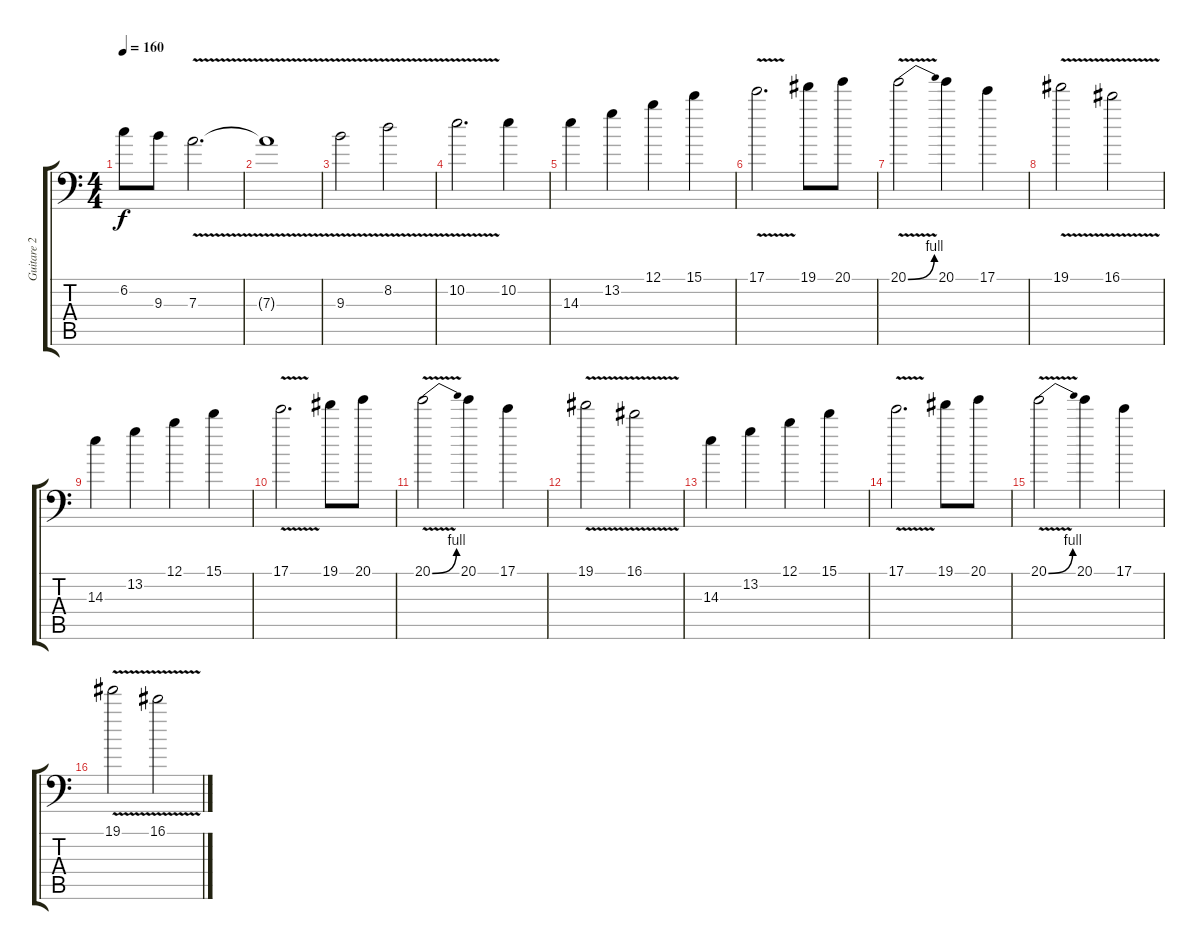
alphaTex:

\track ("Guitare 2" "Guitare 2") {instrument distortionguitar}
\staff {score tabs}
\tuning (B3 Gb3 D3 A2 E2 A1) {hide}
\ts (4 4)
\tempo 160
\clef f4
\ks c
6.2.8{dy f} 9.3.8 7.3{v}.2{d} |
7.3{t}.1 |
9.3{v}.2 8.2{v}.2 |
10.2{v}.2{d} 10.2.4 |
14.3.4 13.2.4 12.1.4 15.1.4 |
17.1{v}.2{d} 19.1.8 20.1.8 |
20.1{be (bend 0 0 60 4) v}.2 20.1.4 17.1.4 |
19.1{v}.2 16.1{v}.2 |
14.3.4 13.2.4 12.1.4 15.1.4 |
17.1{v}.2{d} 19.1.8 20.1.8 |
20.1{be (bend 0 0 60 4) v}.2 20.1.4 17.1.4 |
19.1{v}.2 16.1{v}.2 |
14.3.4 13.2.4 12.1.4 15.1.4 |
17.1{v}.2{d} 19.1.8 20.1.8 |
20.1{be (bend 0 0 60 4) v}.2 20.1.4 17.1.4 |
19.1{v}.2 16.1{v}.2
